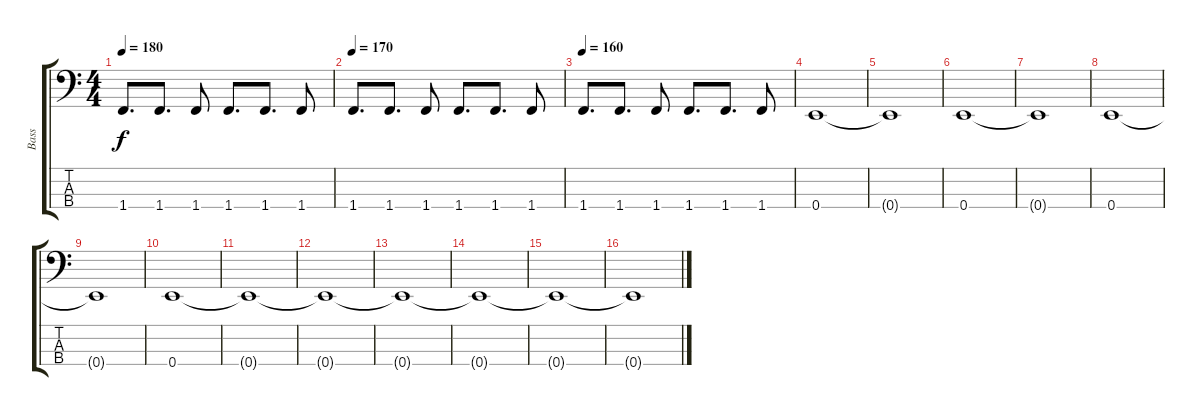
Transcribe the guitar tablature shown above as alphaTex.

\track ("Bass" "Bass") {instrument electricbasspick}
\staff {score tabs}
\tuning (G2 D2 A1 E1) {hide}
\ts (4 4)
\tempo 180
\clef f4
\ks c
1.4.8{d dy f} 1.4.8{d} 1.4.8 1.4.8{d} 1.4.8{d} 1.4.8 |
\tempo 170
1.4.8{d} 1.4.8{d} 1.4.8 1.4.8{d} 1.4.8{d} 1.4.8 |
\tempo 160
1.4.8{d} 1.4.8{d} 1.4.8 1.4.8{d} 1.4.8{d} 1.4.8 |
0.4.1 |
0.4{t}.1 |
0.4.1 |
0.4{t}.1 |
0.4.1 |
0.4{t}.1 |
0.4.1 |
0.4{t}.1 |
0.4{t}.1 |
0.4{t}.1 |
0.4{t}.1 |
0.4{t}.1 |
0.4{t}.1
